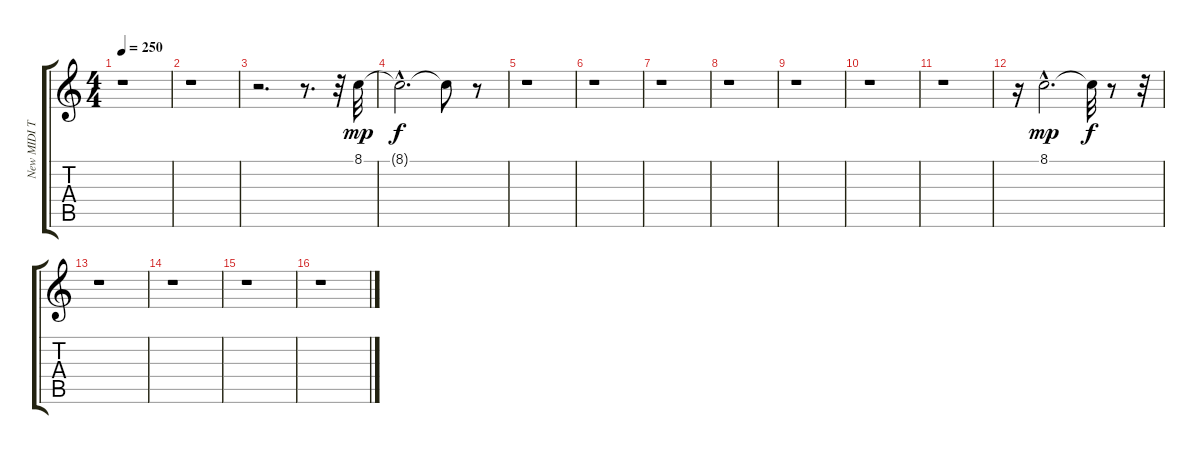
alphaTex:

\track ("New MIDI Track" "New MIDI T") {instrument xylophone}
\staff {score tabs}
\tuning (E4 B3 G3 D3 A2 E2) {hide}
\ts (4 4)
\tempo 250
\clef g2
\ks c
r.1{dy f} |
r.1 |
r.2{d} r.8{d} r.32 8.1.32{dy mp} |
8.1{hac t}.2{d dy f} 8.1{t}.8 r.8 |
r.1 |
r.1 |
r.1 |
r.1 |
r.1 |
r.1 |
r.1 |
r.16 8.1{hac}.2{d dy mp} 8.1{t}.32{dy f} r.8 r.32 |
r.1 |
r.1 |
r.1 |
r.1
